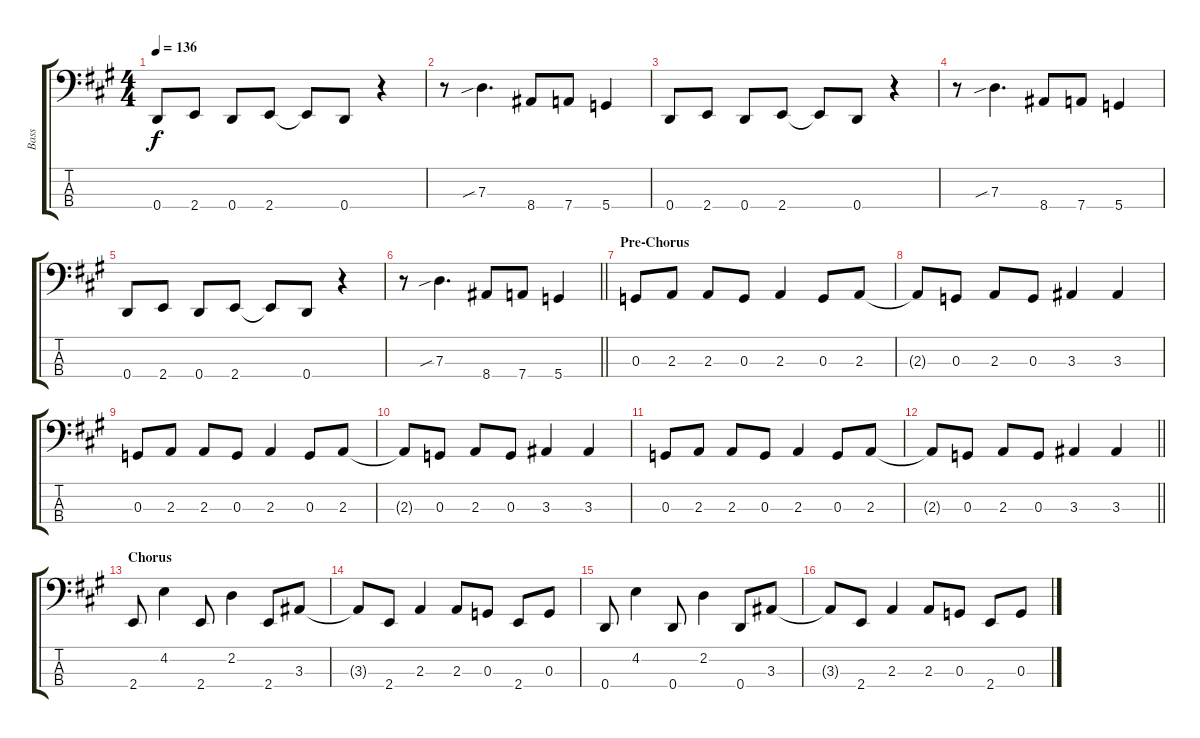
\track ("Bass" "Bass") {instrument electricbassfinger}
\staff {score tabs}
\tuning (F2 C2 G1 D1) {hide}
\ts (4 4)
\tempo 136
\clef f4
\ks a
0.4.8{dy f} 2.4.8 0.4.8 2.4.8 2.4{t}.8 0.4.8 r.4 |
r.8 7.3{sib}.4{d} 8.4.8 7.4.8 5.4.4 |
0.4.8 2.4.8 0.4.8 2.4.8 2.4{t}.8 0.4.8 r.4 |
r.8 7.3{sib}.4{d} 8.4.8 7.4.8 5.4.4 |
0.4.8 2.4.8 0.4.8 2.4.8 2.4{t}.8 0.4.8 r.4 |
\barLineRight lightlight
r.8 7.3{sib}.4{d} 8.4.8 7.4.8 5.4.4 |
\section ("" "Pre-Chorus")
0.3.8 2.3.8 2.3.8 0.3.8 2.3.4 0.3.8 2.3.8 |
2.3{t}.8 0.3.8 2.3.8 0.3.8 3.3.4 3.3.4 |
0.3.8 2.3.8 2.3.8 0.3.8 2.3.4 0.3.8 2.3.8 |
2.3{t}.8 0.3.8 2.3.8 0.3.8 3.3.4 3.3.4 |
0.3.8 2.3.8 2.3.8 0.3.8 2.3.4 0.3.8 2.3.8 |
\barLineRight lightlight
2.3{t}.8 0.3.8 2.3.8 0.3.8 3.3.4 3.3.4 |
\section ("" "Chorus")
2.4.8 4.2.4 2.4.8 2.2.4 2.4.8 3.3.8 |
3.3{t}.8 2.4.8 2.3.4 2.3.8 0.3.8 2.4.8 0.3.8 |
0.4.8 4.2.4 0.4.8 2.2.4 0.4.8 3.3.8 |
3.3{t}.8 2.4.8 2.3.4 2.3.8 0.3.8 2.4.8 0.3.8
